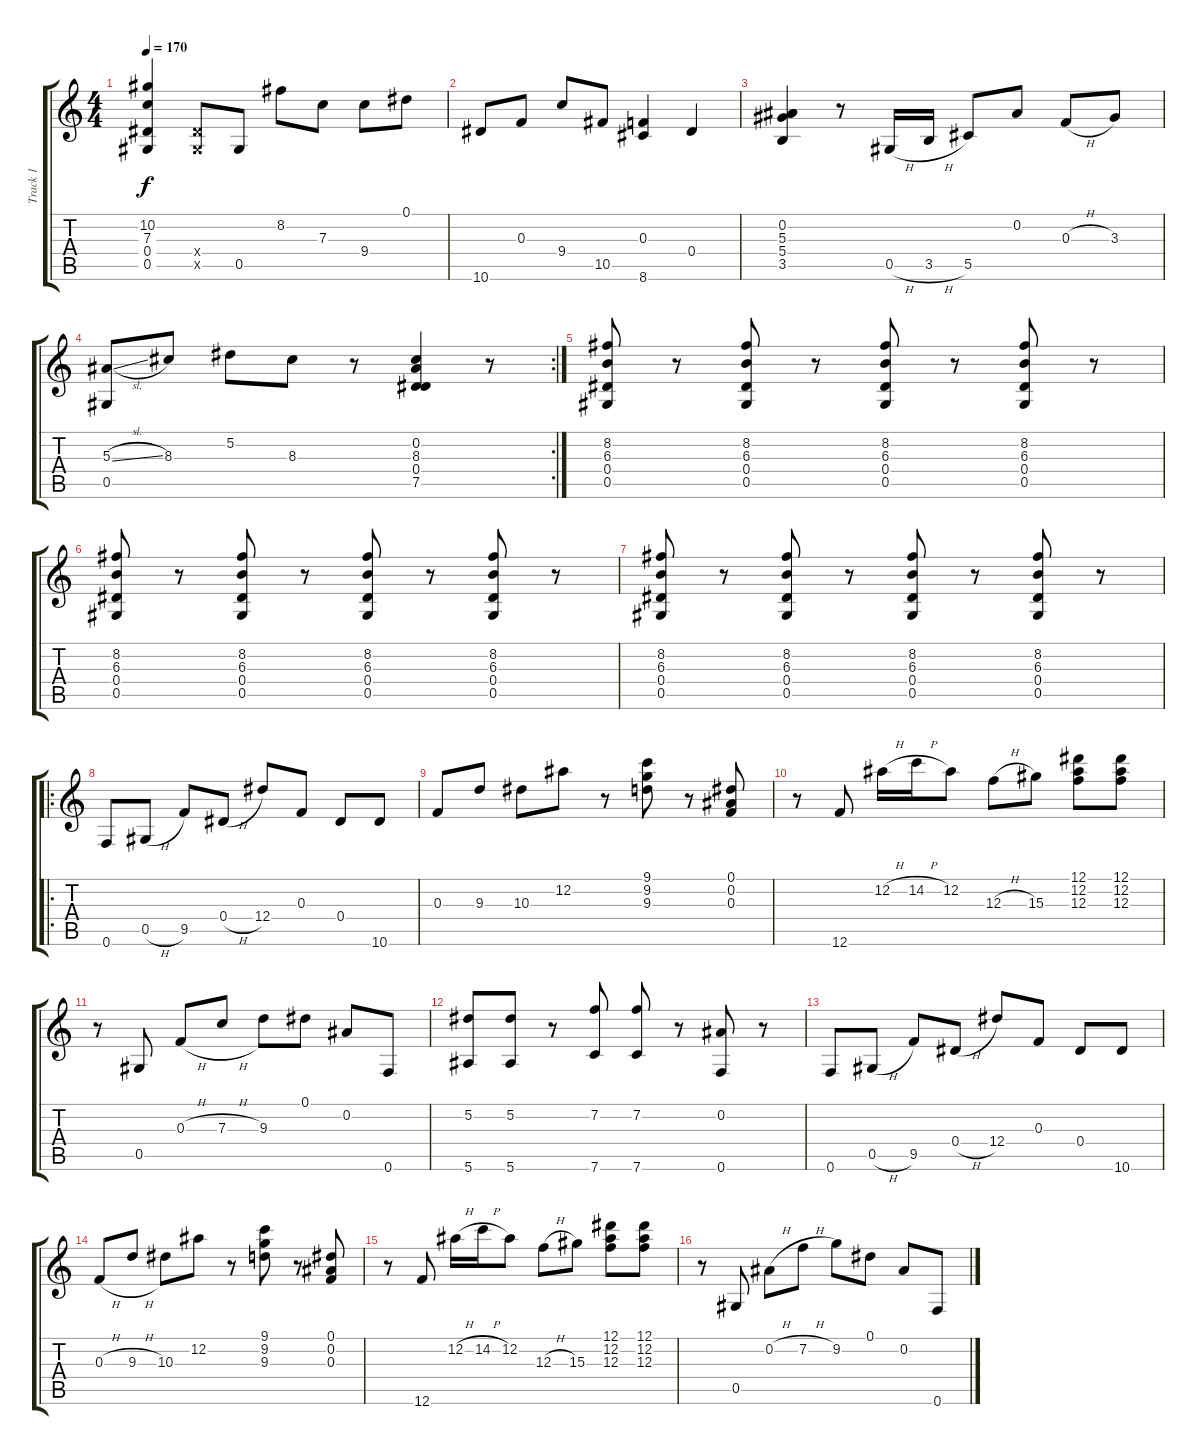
\track ("Track 1" "Track 1") {instrument electricguitarjazz}
\staff {score tabs}
\tuning (Eb4 Bb3 F3 Eb3 Ab2 F2) {hide}
\ts (4 4)
\tempo 170
\clef g2
\ks c
(10.2 7.3 0.4 0.5).4{dy f} (0.4{x} 0.5{x}).8 0.5.8 8.2.8 7.3.8 9.4.8 0.1.8 |
10.6.8 0.3.8 9.4.8 10.5.8 (0.3 8.6).4 0.4.4 |
(0.2 5.3 5.4 3.5).4 r.8 0.5{h}.16 3.5{h}.16 5.5.8 0.2.8 0.3{h}.8 3.3.8 |
\rc 2
(5.3{sl} 0.5).8 8.3.8 5.2.8 8.3.8 r.8 (0.2 8.3 0.4 7.5).4 r.8 |
(8.2 6.3 0.4 0.5).8 r.8 (8.2 6.3 0.4 0.5).8 r.8 (8.2 6.3 0.4 0.5).8 r.8 (8.2 6.3 0.4 0.5).8 r.8 |
(8.2 6.3 0.4 0.5).8 r.8 (8.2 6.3 0.4 0.5).8 r.8 (8.2 6.3 0.4 0.5).8 r.8 (8.2 6.3 0.4 0.5).8 r.8 |
(8.2 6.3 0.4 0.5).8 r.8 (8.2 6.3 0.4 0.5).8 r.8 (8.2 6.3 0.4 0.5).8 r.8 (8.2 6.3 0.4 0.5).8 r.8 |
\ro
0.6.8 0.5{h}.8 9.5.8 0.4{h}.8 12.4.8 0.3.8 0.4.8 10.6.8 |
0.3.8 9.3.8 10.3.8 12.2.8 r.8 (9.1 9.2 9.3).8 r.8 (0.1 0.2 0.3).8 |
r.8 12.6.8 12.2{h}.16 14.2{h}.16 12.2.8 12.3{h}.8 15.3.8 (12.1 12.2 12.3).8 (12.1 12.2 12.3).8 |
r.8 0.5.8 0.3{h}.8 7.3{h}.8 9.3.8 0.1.8 0.2.8 0.6.8 |
(5.2 5.6).8 (5.2 5.6).8 r.8 (7.2 7.6).8 (7.2 7.6).8 r.8 (0.2 0.6).8 r.8 |
0.6.8 0.5{h}.8 9.5.8 0.4{h}.8 12.4.8 0.3.8 0.4.8 10.6.8 |
0.3{h}.8 9.3{h}.8 10.3.8 12.2.8 r.8 (9.1 9.2 9.3).8 r.8 (0.1 0.2 0.3).8 |
r.8 12.6.8 12.2{h}.16 14.2{h}.16 12.2.8 12.3{h}.8 15.3.8 (12.1 12.2 12.3).8 (12.1 12.2 12.3).8 |
r.8 0.5.8 0.2{h}.8 7.2{h}.8 9.2.8 0.1.8 0.2.8 0.6.8
